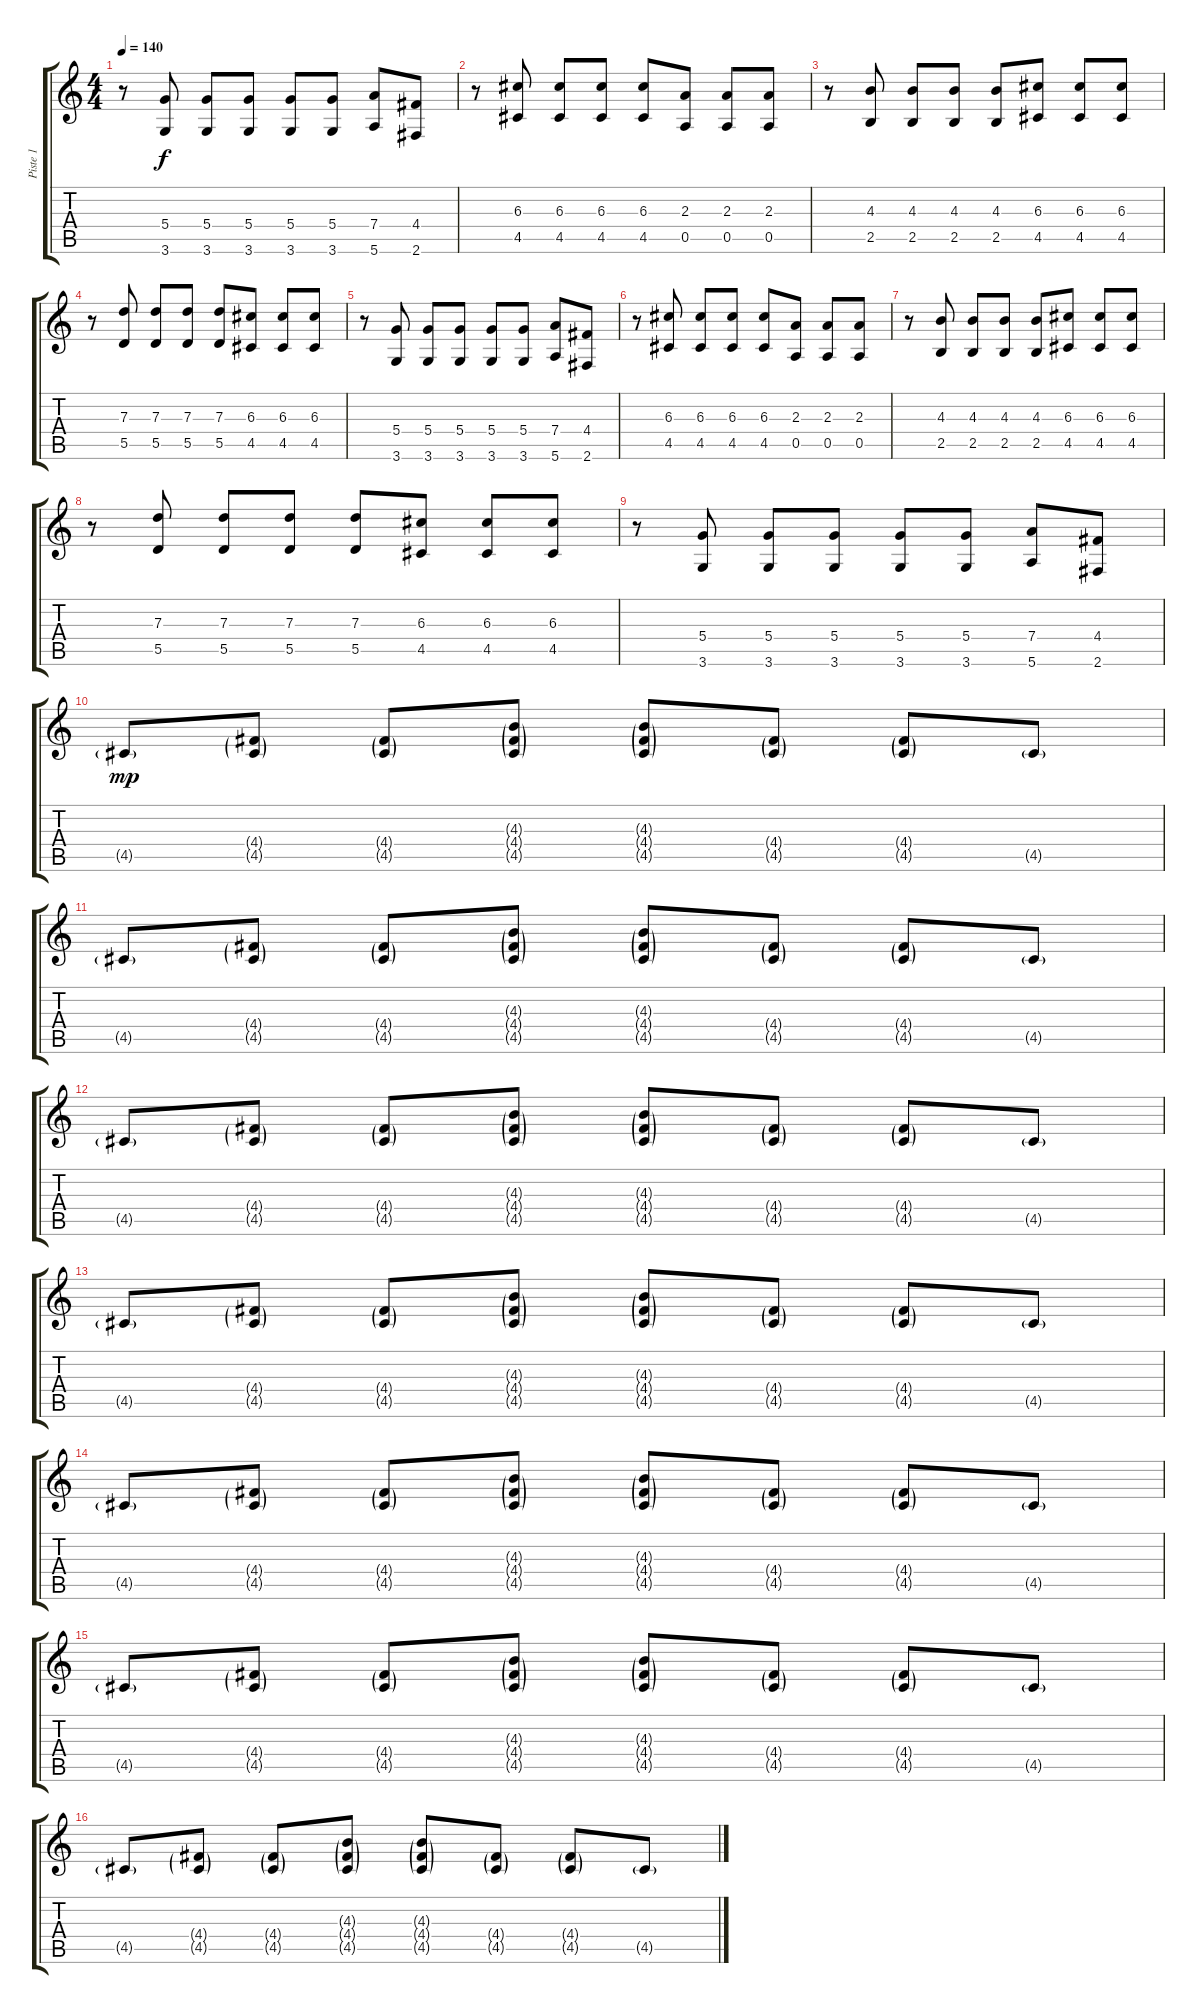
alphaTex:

\track ("Piste 1" "Piste 1") {instrument overdrivenguitar}
\staff {score tabs}
\tuning (E4 B3 G3 D3 A2 E2) {hide}
\ts (4 4)
\tempo 140
\clef g2
\ks c
r.8{dy f} (5.4 3.6).8 (5.4 3.6).8 (5.4 3.6).8 (5.4 3.6).8 (5.4 3.6).8 (7.4 5.6).8 (4.4 2.6).8 |
r.8{instrument overdrivenguitar} (6.3 4.5).8 (6.3 4.5).8 (6.3 4.5).8 (6.3 4.5).8 (2.3 0.5).8 (2.3 0.5).8 (2.3 0.5).8 |
r.8 (4.3 2.5).8 (4.3 2.5).8 (4.3 2.5).8 (4.3 2.5).8 (6.3 4.5).8 (6.3 4.5).8 (6.3 4.5).8 |
r.8 (7.3 5.5).8 (7.3 5.5).8 (7.3 5.5).8 (7.3 5.5).8 (6.3 4.5).8 (6.3 4.5).8 (6.3 4.5).8 |
r.8 (5.4 3.6).8 (5.4 3.6).8 (5.4 3.6).8 (5.4 3.6).8 (5.4 3.6).8 (7.4 5.6).8 (4.4 2.6).8 |
r.8{instrument overdrivenguitar} (6.3 4.5).8 (6.3 4.5).8 (6.3 4.5).8 (6.3 4.5).8 (2.3 0.5).8 (2.3 0.5).8 (2.3 0.5).8 |
r.8 (4.3 2.5).8 (4.3 2.5).8 (4.3 2.5).8 (4.3 2.5).8 (6.3 4.5).8 (6.3 4.5).8 (6.3 4.5).8 |
r.8 (7.3 5.5).8 (7.3 5.5).8 (7.3 5.5).8 (7.3 5.5).8 (6.3 4.5).8 (6.3 4.5).8 (6.3 4.5).8 |
r.8 (5.4 3.6).8 (5.4 3.6).8 (5.4 3.6).8 (5.4 3.6).8 (5.4 3.6).8 (7.4 5.6).8 (4.4 2.6).8 |
4.5{g}.8{dy mp} (4.4{g} 4.5{g}).8 (4.4{g} 4.5{g}).8 (4.3{g} 4.4{g} 4.5{g}).8 (4.3{g} 4.4{g} 4.5{g}).8 (4.4{g} 4.5{g}).8 (4.4{g} 4.5{g}).8 4.5{g}.8 |
4.5{g}.8 (4.4{g} 4.5{g}).8 (4.4{g} 4.5{g}).8 (4.3{g} 4.4{g} 4.5{g}).8 (4.3{g} 4.4{g} 4.5{g}).8 (4.4{g} 4.5{g}).8 (4.4{g} 4.5{g}).8 4.5{g}.8 |
4.5{g}.8 (4.4{g} 4.5{g}).8 (4.4{g} 4.5{g}).8 (4.3{g} 4.4{g} 4.5{g}).8 (4.3{g} 4.4{g} 4.5{g}).8 (4.4{g} 4.5{g}).8 (4.4{g} 4.5{g}).8 4.5{g}.8 |
4.5{g}.8 (4.4{g} 4.5{g}).8 (4.4{g} 4.5{g}).8 (4.3{g} 4.4{g} 4.5{g}).8 (4.3{g} 4.4{g} 4.5{g}).8 (4.4{g} 4.5{g}).8 (4.4{g} 4.5{g}).8 4.5{g}.8 |
4.5{g}.8 (4.4{g} 4.5{g}).8 (4.4{g} 4.5{g}).8 (4.3{g} 4.4{g} 4.5{g}).8 (4.3{g} 4.4{g} 4.5{g}).8 (4.4{g} 4.5{g}).8 (4.4{g} 4.5{g}).8 4.5{g}.8 |
4.5{g}.8 (4.4{g} 4.5{g}).8 (4.4{g} 4.5{g}).8 (4.3{g} 4.4{g} 4.5{g}).8 (4.3{g} 4.4{g} 4.5{g}).8 (4.4{g} 4.5{g}).8 (4.4{g} 4.5{g}).8 4.5{g}.8 |
4.5{g}.8 (4.4{g} 4.5{g}).8 (4.4{g} 4.5{g}).8 (4.3{g} 4.4{g} 4.5{g}).8 (4.3{g} 4.4{g} 4.5{g}).8 (4.4{g} 4.5{g}).8 (4.4{g} 4.5{g}).8 4.5{g}.8
